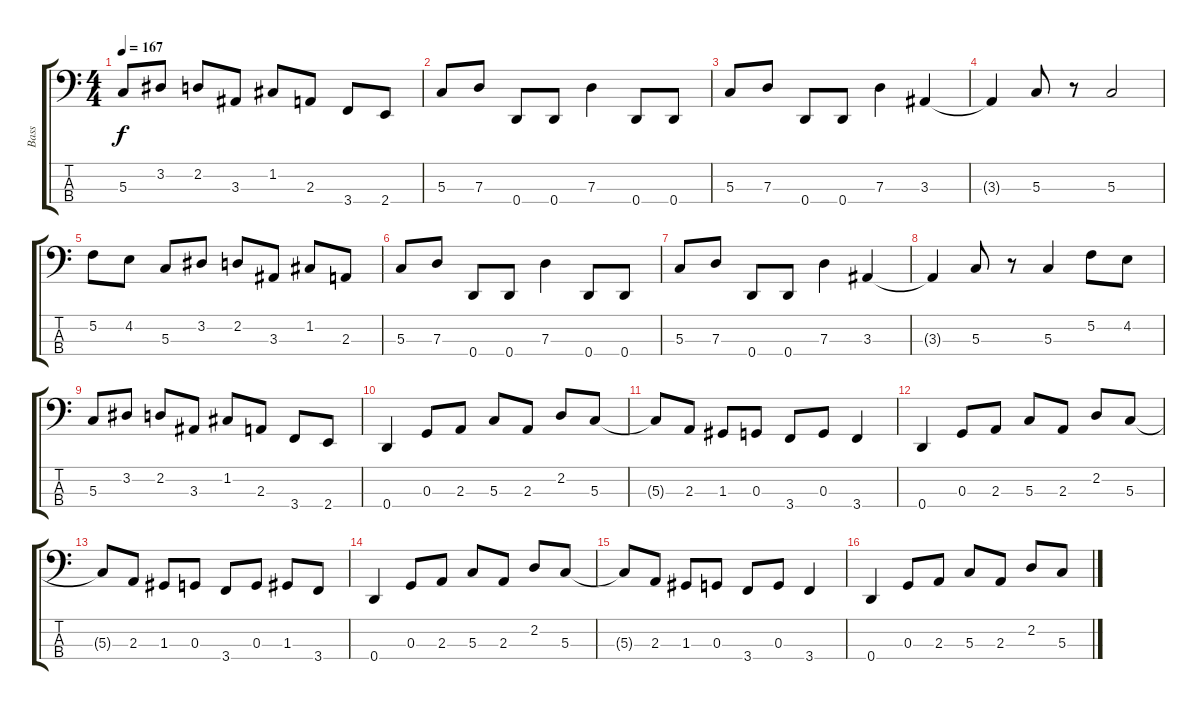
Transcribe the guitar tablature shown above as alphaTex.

\track ("Bass" "Bass") {instrument electricbassfinger}
\staff {score tabs}
\tuning (F2 C2 G1 D1) {hide}
\ts (4 4)
\tempo 167
\clef f4
\ks c
5.3.8{dy f} 3.2.8 2.2.8 3.3.8 1.2.8 2.3.8 3.4.8 2.4.8 |
5.3.8 7.3.8 0.4.8 0.4.8 7.3.4 0.4.8 0.4.8 |
5.3.8 7.3.8 0.4.8 0.4.8 7.3.4 3.3.4 |
3.3{t}.4 5.3.8 r.8 5.3.2 |
5.2.8 4.2.8 5.3.8 3.2.8 2.2.8 3.3.8 1.2.8 2.3.8 |
5.3.8 7.3.8 0.4.8 0.4.8 7.3.4 0.4.8 0.4.8 |
5.3.8 7.3.8 0.4.8 0.4.8 7.3.4 3.3.4 |
3.3{t}.4 5.3.8 r.8 5.3.4 5.2.8 4.2.8 |
5.3.8 3.2.8 2.2.8 3.3.8 1.2.8 2.3.8 3.4.8 2.4.8 |
0.4.4 0.3.8 2.3.8 5.3.8 2.3.8 2.2.8 5.3.8 |
5.3{t}.8 2.3.8 1.3.8 0.3.8 3.4.8 0.3.8 3.4.4 |
0.4.4 0.3.8 2.3.8 5.3.8 2.3.8 2.2.8 5.3.8 |
5.3{t}.8 2.3.8 1.3.8 0.3.8 3.4.8 0.3.8 1.3.8 3.4.8 |
0.4.4 0.3.8 2.3.8 5.3.8 2.3.8 2.2.8 5.3.8 |
5.3{t}.8 2.3.8 1.3.8 0.3.8 3.4.8 0.3.8 3.4.4 |
0.4.4 0.3.8 2.3.8 5.3.8 2.3.8 2.2.8 5.3.8
